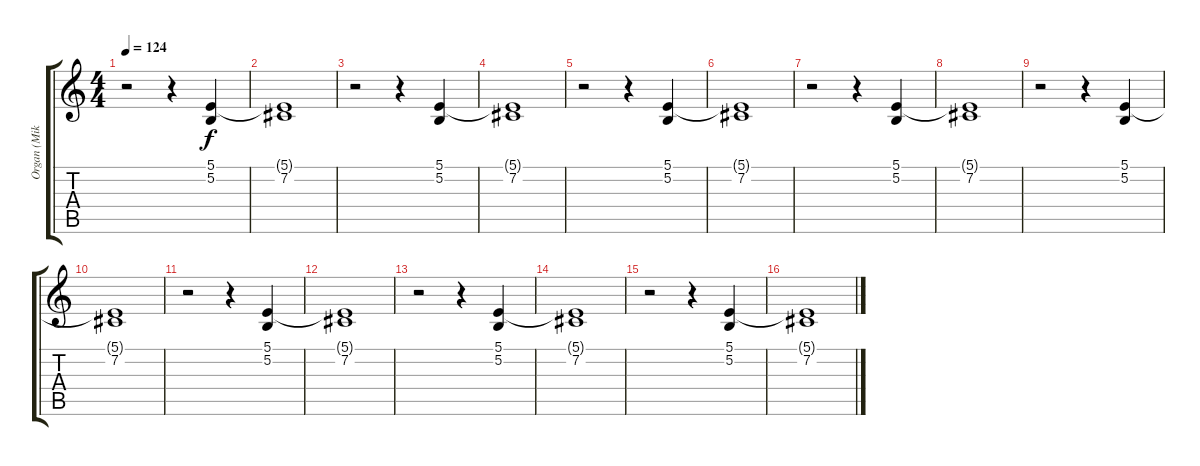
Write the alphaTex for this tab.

\track ("Organ (Mike Mills)" "Organ (Mik") {instrument drawbarorgan}
\staff {score tabs}
\tuning (B3 Gb3 D3 A2 E2 B1) {hide}
\ts (4 4)
\tempo 124
\clef g2
\ks c
r.2{dy f} r.4 (5.1 5.2).4 |
(5.1{t} 7.2).1 |
r.2 r.4 (5.1 5.2).4 |
(5.1{t} 7.2).1 |
r.2 r.4 (5.1 5.2).4 |
(5.1{t} 7.2).1 |
r.2 r.4 (5.1 5.2).4 |
(5.1{t} 7.2).1 |
r.2 r.4 (5.1 5.2).4 |
(5.1{t} 7.2).1 |
r.2 r.4 (5.1 5.2).4 |
(5.1{t} 7.2).1 |
r.2 r.4 (5.1 5.2).4 |
(5.1{t} 7.2).1 |
r.2 r.4 (5.1 5.2).4 |
(5.1{t} 7.2).1
